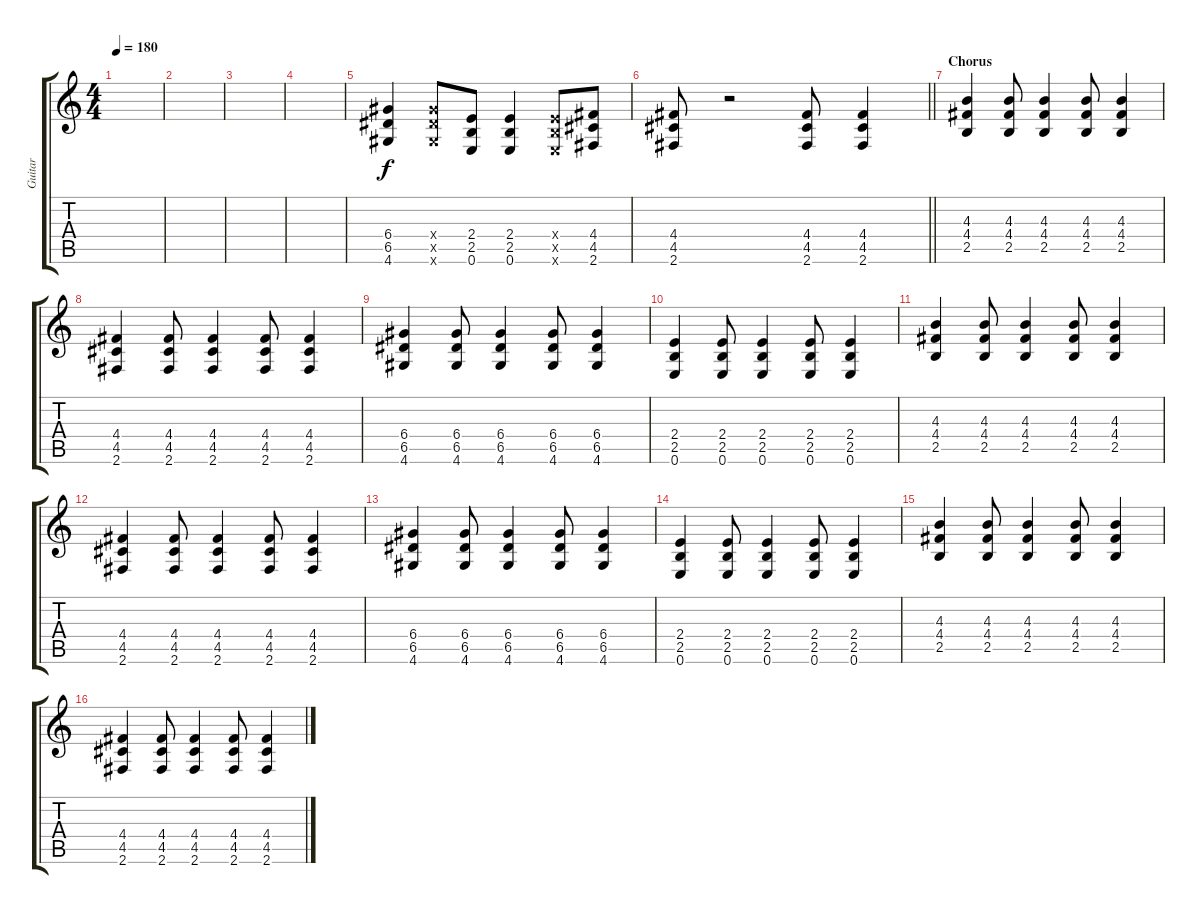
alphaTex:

\track ("Guitar" "Guitar") {instrument distortionguitar}
\staff {score tabs}
\tuning (E4 B3 G3 D3 A2 E2) {hide}
\ts (4 4)
\tempo 180
\clef g2
\ks c
|
|
|
|
(6.4 6.5 4.6).4 (6.4{x} 6.5{x} 4.6{x}).8 (2.4 2.5 0.6).8 (2.4 2.5 0.6).4 (2.4{x} 2.5{x} 0.6{x}).8 (4.4 4.5 2.6).8 |
\barLineRight lightlight
(4.4 4.5 2.6).8 r.2 (4.4 4.5 2.6).8 (4.4 4.5 2.6).4 |
\section ("" "Chorus")
(4.3 4.4 2.5).4 (4.3 4.4 2.5).8 (4.3 4.4 2.5).4 (4.3 4.4 2.5).8 (4.3 4.4 2.5).4 |
(4.4 4.5 2.6).4 (4.4 4.5 2.6).8 (4.4 4.5 2.6).4 (4.4 4.5 2.6).8 (4.4 4.5 2.6).4 |
(6.4 6.5 4.6).4 (6.4 6.5 4.6).8 (6.4 6.5 4.6).4 (6.4 6.5 4.6).8 (6.4 6.5 4.6).4 |
(2.4 2.5 0.6).4 (2.4 2.5 0.6).8 (2.4 2.5 0.6).4 (2.4 2.5 0.6).8 (2.4 2.5 0.6).4 |
(4.3 4.4 2.5).4 (4.3 4.4 2.5).8 (4.3 4.4 2.5).4 (4.3 4.4 2.5).8 (4.3 4.4 2.5).4 |
(4.4 4.5 2.6).4 (4.4 4.5 2.6).8 (4.4 4.5 2.6).4 (4.4 4.5 2.6).8 (4.4 4.5 2.6).4 |
(6.4 6.5 4.6).4 (6.4 6.5 4.6).8 (6.4 6.5 4.6).4 (6.4 6.5 4.6).8 (6.4 6.5 4.6).4 |
(2.4 2.5 0.6).4 (2.4 2.5 0.6).8 (2.4 2.5 0.6).4 (2.4 2.5 0.6).8 (2.4 2.5 0.6).4 |
(4.3 4.4 2.5).4 (4.3 4.4 2.5).8 (4.3 4.4 2.5).4 (4.3 4.4 2.5).8 (4.3 4.4 2.5).4 |
(4.4 4.5 2.6).4 (4.4 4.5 2.6).8 (4.4 4.5 2.6).4 (4.4 4.5 2.6).8 (4.4 4.5 2.6).4
